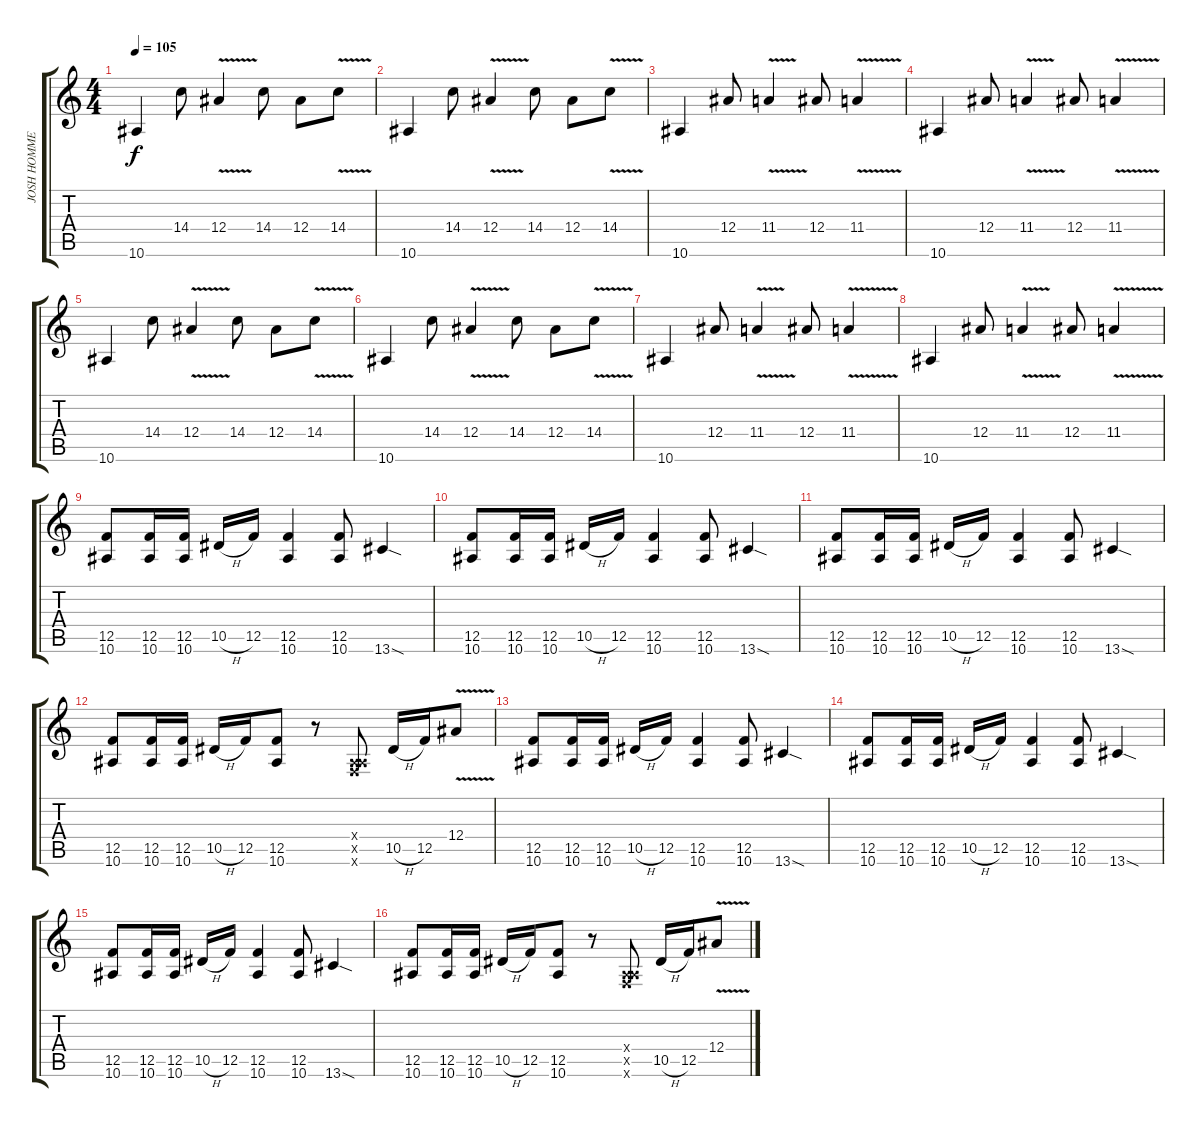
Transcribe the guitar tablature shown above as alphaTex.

\track ("JOSH HOMME -  GUITAR" "JOSH HOMME") {instrument overdrivenguitar}
\staff {score tabs}
\tuning (C4 G3 Eb3 Bb2 F2 C2) {hide}
\ts (4 4)
\tempo 105
\clef g2
\ks c
10.6.4{dy f} 14.4.8 12.4{v}.4 14.4.8 12.4.8 14.4{v}.8 |
10.6.4 14.4.8 12.4{v}.4 14.4.8 12.4.8 14.4{v}.8 |
10.6.4 12.4.8 11.4{v}.4 12.4.8 11.4{v}.4 |
10.6.4 12.4.8 11.4{v}.4 12.4.8 11.4{v}.4 |
10.6.4 14.4.8 12.4{v}.4 14.4.8 12.4.8 14.4{v}.8 |
10.6.4 14.4.8 12.4{v}.4 14.4.8 12.4.8 14.4{v}.8 |
10.6.4 12.4.8 11.4{v}.4 12.4.8 11.4{v}.4 |
10.6.4 12.4.8 11.4{v}.4 12.4.8 11.4{v}.4 |
(12.5 10.6).8 (12.5 10.6).16 (12.5 10.6).16 10.5{h}.16 12.5.16 (12.5 10.6).4 (12.5 10.6).8 13.6{sod}.4 |
(12.5 10.6).8 (12.5 10.6).16 (12.5 10.6).16 10.5{h}.16 12.5.16 (12.5 10.6).4 (12.5 10.6).8 13.6{sod}.4 |
(12.5 10.6).8 (12.5 10.6).16 (12.5 10.6).16 10.5{h}.16 12.5.16 (12.5 10.6).4 (12.5 10.6).8 13.6{sod}.4 |
(12.5 10.6).8 (12.5 10.6).16 (12.5 10.6).16 10.5{h}.16 12.5.16 (12.5 10.6).8 r.8 (0.4{x} 0.5{x} 10.6{x}).8 10.5{h}.16 12.5.16 12.4{v}.8 |
(12.5 10.6).8 (12.5 10.6).16 (12.5 10.6).16 10.5{h}.16 12.5.16 (12.5 10.6).4 (12.5 10.6).8 13.6{sod}.4 |
(12.5 10.6).8 (12.5 10.6).16 (12.5 10.6).16 10.5{h}.16 12.5.16 (12.5 10.6).4 (12.5 10.6).8 13.6{sod}.4 |
(12.5 10.6).8 (12.5 10.6).16 (12.5 10.6).16 10.5{h}.16 12.5.16 (12.5 10.6).4 (12.5 10.6).8 13.6{sod}.4 |
(12.5 10.6).8 (12.5 10.6).16 (12.5 10.6).16 10.5{h}.16 12.5.16 (12.5 10.6).8 r.8 (0.4{x} 0.5{x} 10.6{x}).8 10.5{h}.16 12.5.16 12.4{v}.8
